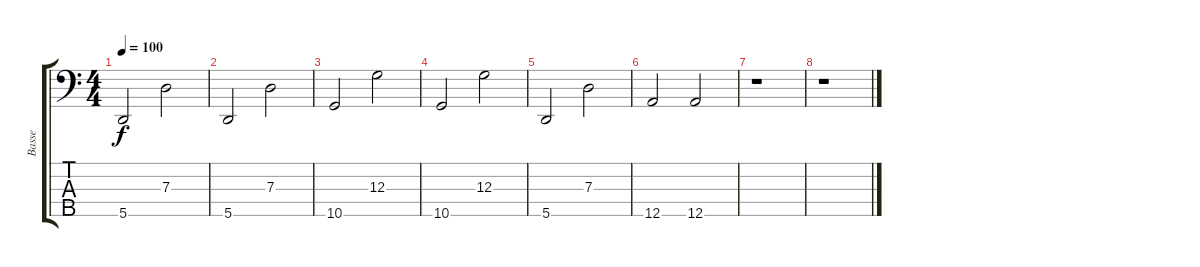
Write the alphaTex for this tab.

\track ("Basse" "Basse") {instrument electricbassfinger}
\staff {score tabs}
\tuning (F2 C2 G1 D1 A0) {hide}
\ts (4 4)
\tempo 100
\clef f4
\ks c
5.5.2{dy f} 7.3.2 |
5.5.2 7.3.2 |
10.5.2 12.3.2 |
10.5.2 12.3.2 |
5.5.2 7.3.2 |
12.5.2 12.5.2 |
r.1 |
r.1
